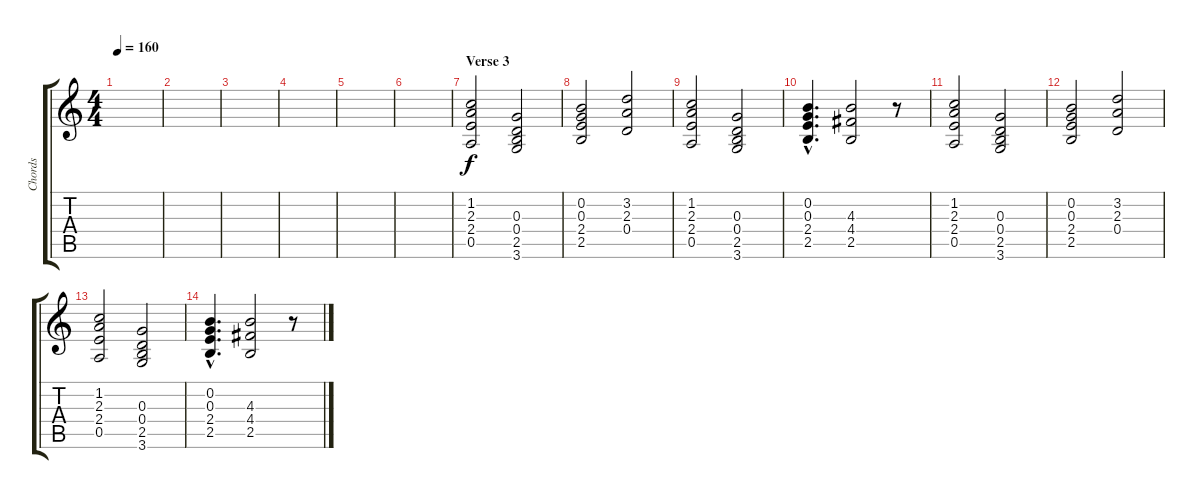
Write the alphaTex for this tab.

\track ("Chords" "Chords") {instrument acousticguitarnylon}
\staff {score tabs}
\tuning (E4 B3 G3 D3 A2 E2) {hide}
\ts (4 4)
\tempo 160
\clef g2
\ks c
|
|
|
|
|
|
\section ("" "Verse 3")
(1.2 2.3 2.4 0.5).2 (0.3 0.4 2.5 3.6).2 |
(0.2 0.3 2.4 2.5).2 (3.2 2.3 0.4).2 |
(1.2 2.3 2.4 0.5).2 (0.3 0.4 2.5 3.6).2 |
(0.2{hac} 0.3{hac} 2.4{hac} 2.5{hac}).4{d} (4.3 4.4 2.5).2 r.8 |
(1.2 2.3 2.4 0.5).2 (0.3 0.4 2.5 3.6).2 |
(0.2 0.3 2.4 2.5).2 (3.2 2.3 0.4).2 |
(1.2 2.3 2.4 0.5).2 (0.3 0.4 2.5 3.6).2 |
(0.2{hac} 0.3{hac} 2.4{hac} 2.5{hac}).4{d} (4.3 4.4 2.5).2 r.8
